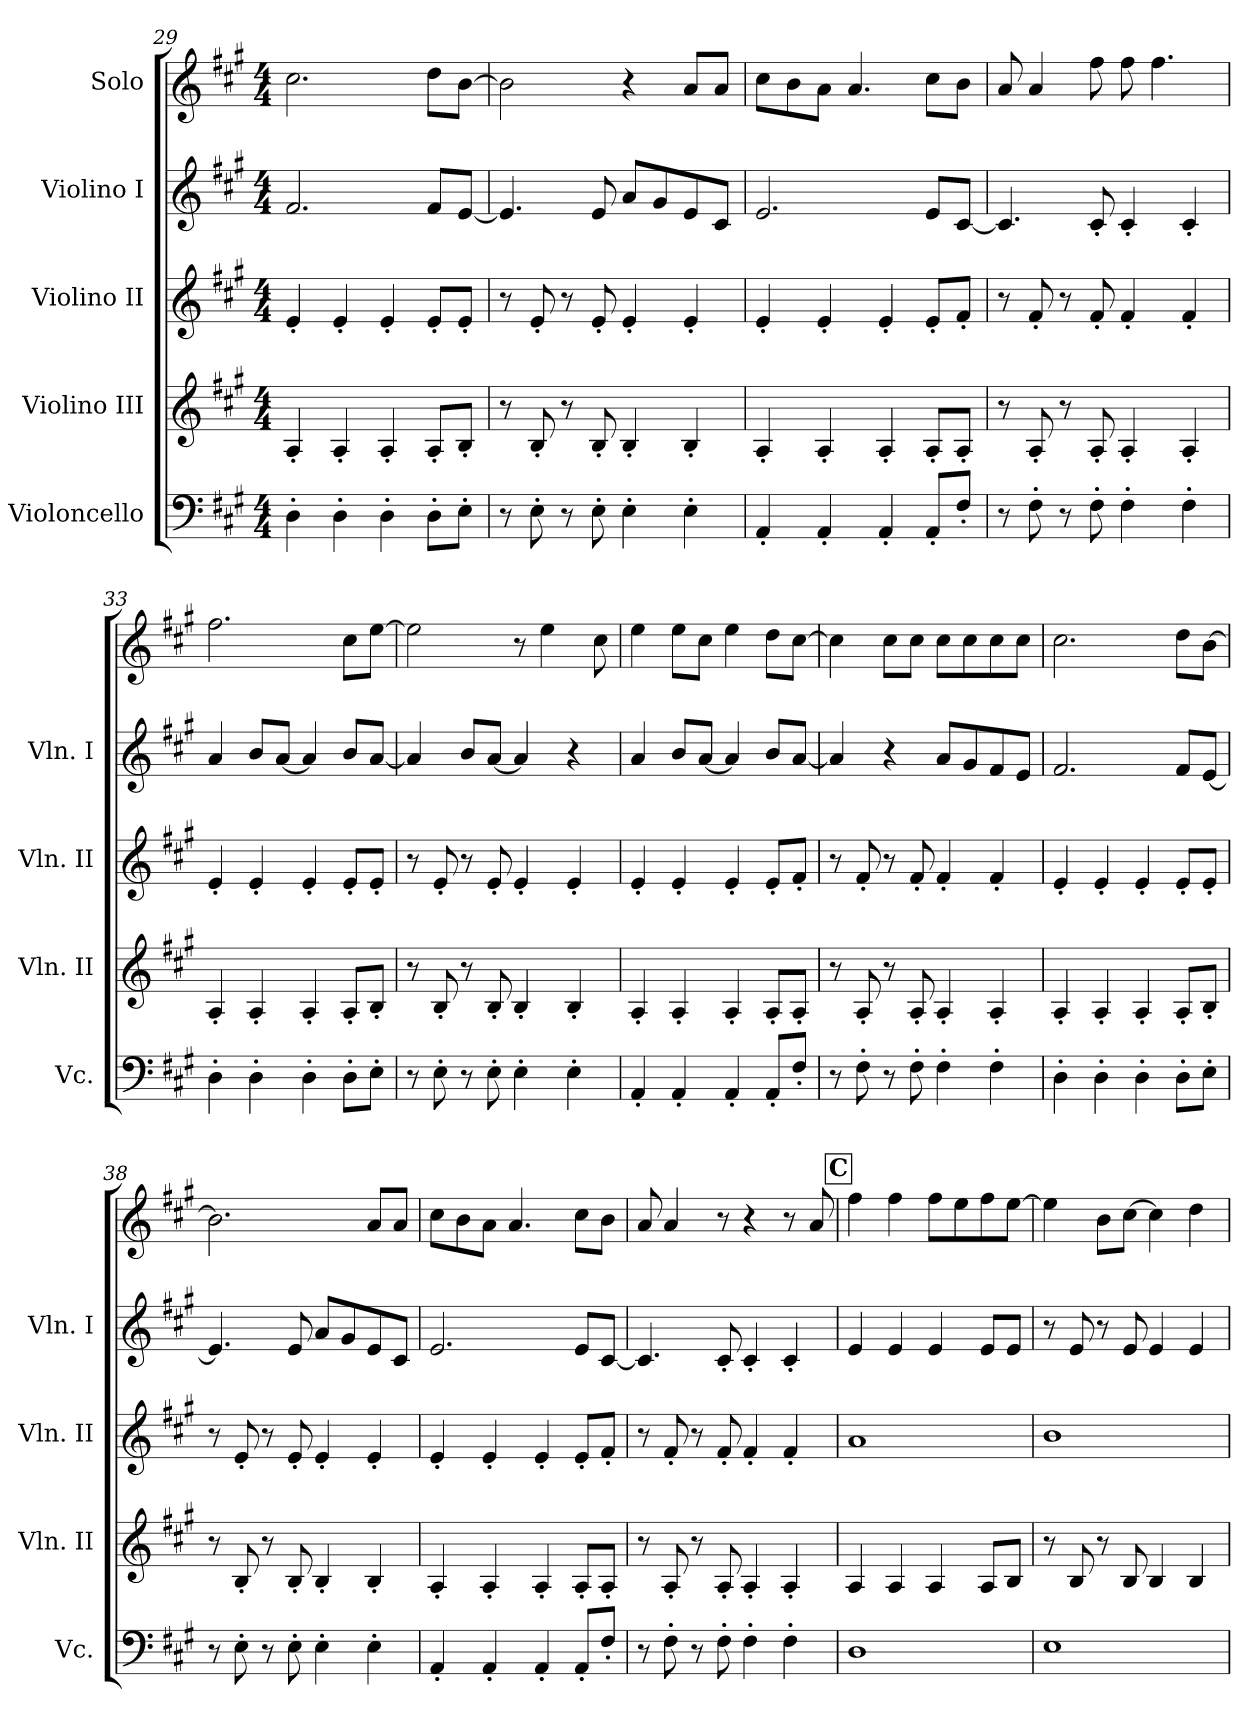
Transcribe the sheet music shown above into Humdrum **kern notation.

**kern	**kern	**kern	**kern	**kern
*part5	*part4	*part3	*part2	*part1
*staff5	*staff4	*staff3	*staff2	*staff1
*I"Violoncello	*I"Violino III	*I"Violino II	*I"Violino I	*I"Solo
*I'Vc.	*I'Vln. II	*I'Vln. II	*I'Vln. I	*
*clefF4	*clefG2	*clefG2	*clefG2	*clefG2
*k[f#c#g#]	*k[f#c#g#]	*k[f#c#g#]	*k[f#c#g#]	*k[f#c#g#]
*A:	*A:	*A:	*A:	*A:
*M4/4	*M4/4	*M4/4	*M4/4	*M4/4
=29	=29	=29	=29	=29
4D'\	4A'/	4e'/	2.f#/	2.cc#\
4D'\	4A'/	4e'/	.	.
4D'\	4A'/	4e'/	.	.
8D'\L	8A'/L	8e'/L	8f#/L	8dd\L
8E'\J	8B'/J	8e'/J	[8e/J	[8b\J
!!LO:PB:g=z
=30	=30	=30	=30	=30
8r	8r	8r	4.e/]	2b\]
8E'\	8B'/	8e'/	.	.
8r	8r	8r	.	.
8E'\	8B'/	8e'/	8e/	.
4E'\	4B'/	4e'/	8a/L	4r
.	.	.	8g#/	.
4E'\	4B'/	4e'/	8e/	8a/L
.	.	.	8c#/J	8a/J
=31	=31	=31	=31	=31
4AA'/	4A'/	4e'/	2.e/	8cc#\L
.	.	.	.	8b\
4AA'/	4A'/	4e'/	.	8a\J
.	.	.	.	4.a/
4AA'/	4A'/	4e'/	.	.
8AA'/L	8A'/L	8e'/L	8e/L	8cc#\L
8F#'/J	8A'/J	8f#'/J	[8c#/J	8b\J
=32	=32	=32	=32	=32
8r	8r	8r	4.c#/]	8a/
8F#'\	8A'/	8f#'/	.	4a/
8r	8r	8r	.	.
8F#'\	8A'/	8f#'/	8c#'/	8ff#\
4F#'\	4A'/	4f#'/	4c#'/	8ff#\
.	.	.	.	4.ff#\
4F#'\	4A'/	4f#'/	4c#'/	.
=33	=33	=33	=33	=33
4D'\	4A'/	4e'/	4a/	2.ff#\
4D'\	4A'/	4e'/	8b/L	.
.	.	.	[8a/J	.
4D'\	4A'/	4e'/	4a/]	.
8D'\L	8A'/L	8e'/L	8b/L	8cc#\L
8E'\J	8B'/J	8e'/J	[8a/J	[8ee\J
!!LO:PB:g=z
=34	=34	=34	=34	=34
8r	8r	8r	4a/]	2ee\]
8E'\	8B'/	8e'/	.	.
8r	8r	8r	8b/L	.
8E'\	8B'/	8e'/	[8a/J	.
4E'\	4B'/	4e'/	4a/]	8r
.	.	.	.	4ee\
4E'\	4B'/	4e'/	4r	.
.	.	.	.	8cc#\
=35	=35	=35	=35	=35
4AA'/	4A'/	4e'/	4a/	4ee\
4AA'/	4A'/	4e'/	8b/L	8ee\L
.	.	.	[8a/J	8cc#\J
4AA'/	4A'/	4e'/	4a/]	4ee\
8AA'/L	8A'/L	8e'/L	8b/L	8dd\L
8F#'/J	8A'/J	8f#'/J	[8a/J	[8cc#\J
=36	=36	=36	=36	=36
8r	8r	8r	4a/]	4cc#\]
8F#'\	8A'/	8f#'/	.	.
8r	8r	8r	4r	8cc#\L
8F#'\	8A'/	8f#'/	.	8cc#\J
4F#'\	4A'/	4f#'/	8a/L	8cc#\L
.	.	.	8g#/	8cc#\
4F#'\	4A'/	4f#'/	8f#/	8cc#\
.	.	.	8e/J	8cc#\J
=37	=37	=37	=37	=37
4D'\	4A'/	4e'/	2.f#/	2.cc#\
4D'\	4A'/	4e'/	.	.
4D'\	4A'/	4e'/	.	.
8D'\L	8A'/L	8e'/L	8f#/L	8dd\L
8E'\J	8B'/J	8e'/J	[8e/J	[8b\J
!!LO:LB:g=z
=38	=38	=38	=38	=38
8r	8r	8r	4.e/]	2.b\]
8E'\	8B'/	8e'/	.	.
8r	8r	8r	.	.
8E'\	8B'/	8e'/	8e/	.
4E'\	4B'/	4e'/	8a/L	.
.	.	.	8g#/	.
4E'\	4B'/	4e'/	8e/	8a/L
.	.	.	8c#/J	8a/J
=39	=39	=39	=39	=39
4AA'/	4A'/	4e'/	2.e/	8cc#\L
.	.	.	.	8b\
4AA'/	4A'/	4e'/	.	8a\J
.	.	.	.	4.a/
4AA'/	4A'/	4e'/	.	.
8AA'/L	8A'/L	8e'/L	8e/L	8cc#\L
8F#'/J	8A'/J	8f#'/J	[8c#/J	8b\J
=40	=40	=40	=40	=40
8r	8r	8r	4.c#/]	8a/
8F#'\	8A'/	8f#'/	.	4a/
8r	8r	8r	.	.
8F#'\	8A'/	8f#'/	8c#'/	8r
4F#'\	4A'/	4f#'/	4c#'/	4r
4F#'\	4A'/	4f#'/	4c#'/	8r
.	.	.	.	8a/
!!LO:REH:place=s1:a:B:fs=19.9975:t=C
=41	=41	=41	=41	=41
1D	4A/	1a	4e/	4ff#\
.	4A/	.	4e/	4ff#\
.	4A/	.	4e/	8ff#\L
.	.	.	.	8ee\
.	8A/L	.	8e/L	8ff#\
.	8B/J	.	8e/J	[8ee\J
!!LO:PB:g=z
=42	=42	=42	=42	=42
1E	8r	1b	8r	4ee\]
.	8B/	.	8e/	.
.	8r	.	8r	8b\L
.	8B/	.	8e/	[8cc#\J
.	4B/	.	4e/	4cc#\]
.	4B/	.	4e/	4dd\
=	=	=	=	=
*-	*-	*-	*-	*-
